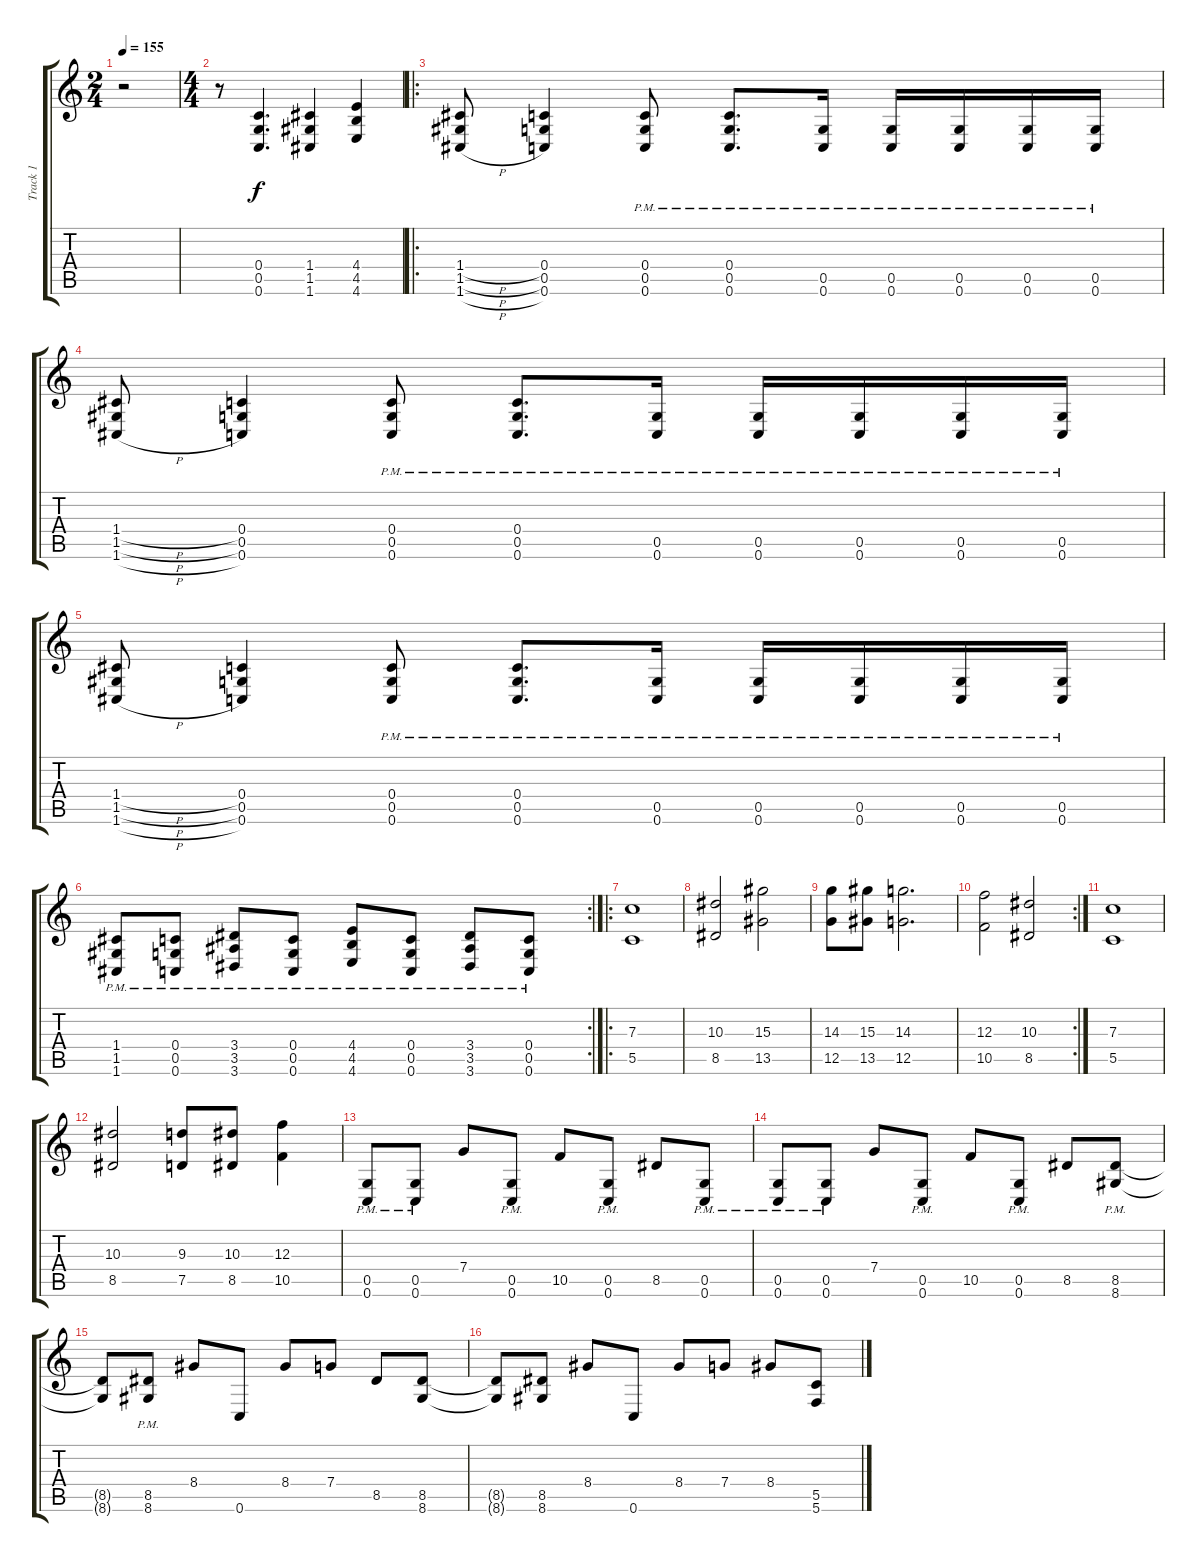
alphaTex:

\track ("Track 1" "Track 1") {instrument distortionguitar}
\staff {score tabs}
\tuning (D4 A3 F3 C3 G2 C2) {hide}
\ts (2 4)
\tempo 155
\clef g2
\ks c
r.2{dy f} |
\ts (4 4)
r.8 (0.4 0.5 0.6).4{d} (1.4 1.5 1.6).4 (4.4 4.5 4.6).4 |
\ro
(1.4{h} 1.5{h} 1.6{h}).8 (0.4 0.5 0.6).4 (0.4{pm} 0.5{pm} 0.6{pm}).8 (0.4{pm} 0.5{pm} 0.6{pm}).8{d} (0.5{pm} 0.6{pm}).16 (0.5{pm} 0.6{pm}).16 (0.5{pm} 0.6{pm}).16 (0.5{pm} 0.6{pm}).16 (0.5{pm} 0.6{pm}).16 |
(1.4{h} 1.5{h} 1.6{h}).8 (0.4 0.5 0.6).4 (0.4{pm} 0.5{pm} 0.6{pm}).8 (0.4{pm} 0.5{pm} 0.6{pm}).8{d} (0.5{pm} 0.6{pm}).16 (0.5{pm} 0.6{pm}).16 (0.5{pm} 0.6{pm}).16 (0.5{pm} 0.6{pm}).16 (0.5{pm} 0.6{pm}).16 |
(1.4{h} 1.5{h} 1.6{h}).8 (0.4 0.5 0.6).4 (0.4{pm} 0.5{pm} 0.6{pm}).8 (0.4{pm} 0.5{pm} 0.6{pm}).8{d} (0.5{pm} 0.6{pm}).16 (0.5{pm} 0.6{pm}).16 (0.5{pm} 0.6{pm}).16 (0.5{pm} 0.6{pm}).16 (0.5{pm} 0.6{pm}).16 |
\rc 2
(1.4{pm} 1.5{pm} 1.6{pm}).8 (0.4{pm} 0.5{pm} 0.6{pm}).8 (3.4{pm} 3.5{pm} 3.6{pm}).8 (0.4{pm} 0.5{pm} 0.6{pm}).8 (4.4{pm} 4.5{pm} 4.6{pm}).8 (0.4{pm} 0.5{pm} 0.6{pm}).8 (3.4{pm} 3.5{pm} 3.6{pm}).8 (0.4{pm} 0.5{pm} 0.6{pm}).8 |
\ro
(7.3 5.5).1 |
(10.3 8.5).2 (15.3 13.5).2 |
(14.3 12.5).8 (15.3 13.5).8 (14.3 12.5).2{d} |
\rc 2
(12.3 10.5).2 (10.3 8.5).2 |
(7.3 5.5).1 |
(10.3 8.5).2 (9.3 7.5).8 (10.3 8.5).8 (12.3 10.5).4 |
(0.5{pm} 0.6{pm}).8 (0.5{pm} 0.6{pm}).8 7.4.8 (0.5{pm} 0.6{pm}).8 10.5.8 (0.5{pm} 0.6{pm}).8 8.5.8 (0.5{pm} 0.6{pm}).8 |
(0.5{pm} 0.6{pm}).8 (0.5{pm} 0.6{pm}).8 7.4.8 (0.5{pm} 0.6{pm}).8 10.5.8 (0.5{pm} 0.6{pm}).8 8.5.8 (8.5{pm} 8.6{pm}).8 |
(8.5{t} 8.6{t}).8 (8.5{pm} 8.6{pm}).8 8.4.8 0.6.8 8.4.8 7.4.8 8.5.8 (8.5 8.6).8 |
(8.5{t} 8.6{t}).8 (8.5 8.6).8 8.4.8 0.6.8 8.4.8 7.4.8 8.4.8 (5.5 5.6).8
